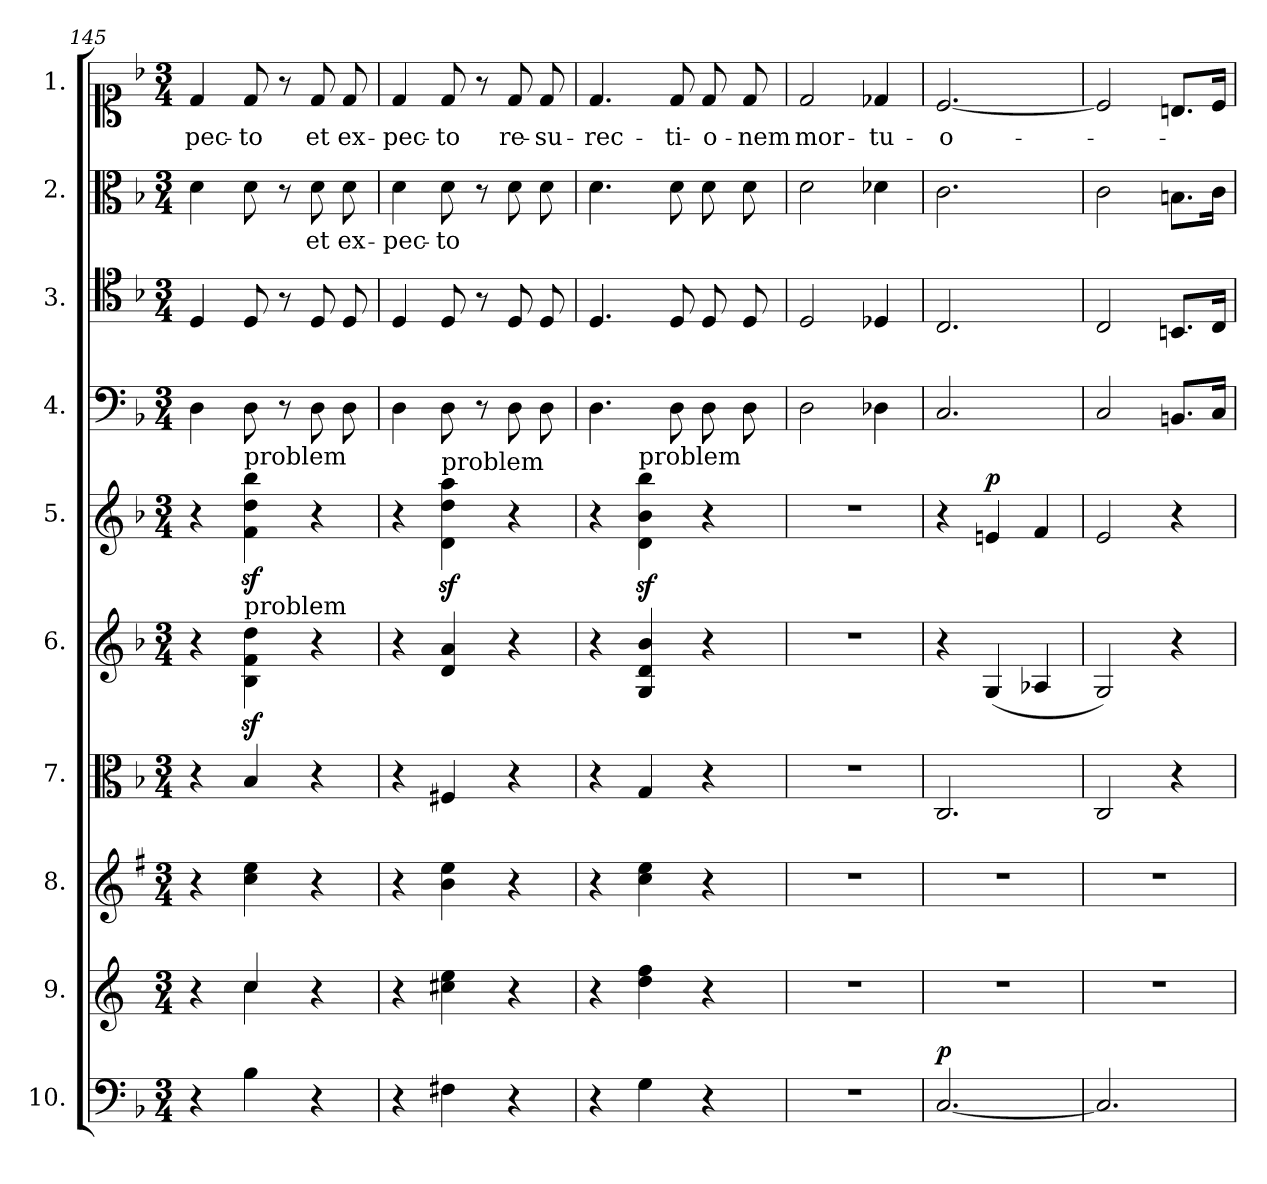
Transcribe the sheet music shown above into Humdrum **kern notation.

**kern	**dynam	**kern	**kern	**kern	**kern	**kern	**dynam	**kern	**kern	**kern	**text	**kern	**text
*part10	*part10	*part9	*part8	*part7	*part6	*part5	*part5	*part4	*part3	*part2	*part2	*part1	*part1
*staff10	*staff10	*staff9	*staff8	*staff7	*staff6	*staff5	*staff5	*staff4	*staff3	*staff2	*staff2	*staff1	*staff1
*I"10.	*	*I"9.	*I"8.	*I"7.	*I"6.	*I"5.	*	*I"4.	*I"3.	*I"2.	*	*I"1.	*
*clefF4	*	*clefG2	*clefG2	*clefC3	*clefG2	*clefG2	*	*clefF4	*clefC4	*clefC3	*	*clefC1	*
*	*	*ITrd4c7	*ITrd1c2	*	*	*	*	*	*	*	*	*	*
*k[b-]	*	*k[b-]	*k[b-]	*k[b-]	*k[b-]	*k[b-]	*	*k[b-]	*k[b-]	*k[b-]	*	*k[b-]	*
*M3/4	*	*M3/4	*M3/4	*M3/4	*M3/4	*M3/4	*	*M3/4	*M3/4	*M3/4	*	*M3/4	*
=145	=145	=145	=145	=145	=145	=145	=145	=145	=145	=145	=145	=145	=145
*	*	*^	*	*	*	*	*	*	*	*	*	*	*
4r	.	4r	4ryy	4r	4r	4r	4r	.	4D\	4D/	4d\	.	4d/	-pec-
!	!	!	!	!	!	!	!LO:TX:a:t=problem	!	!	!	!	!	!	!
!	!	!	!	!	!	!LO:TX:a:t=problem	!	!	!	!	!	!	!	!
4B-\	.	4f/	4f\	4b-\ 4dd\	4B-/	4B-z\ 4fz\ 4ddz\	4fz\ 4ddz\ 4bb-z\	.	8D\	8D/	8d\	.	8d/	-to
.	.	.	.	.	.	.	.	.	8r	8r	8r	.	8r	.
4r	.	4r	4ryy	4r	4r	4r	4r	.	8D\	8D/	8d\	et	8d/	et
.	.	.	.	.	.	.	.	.	8D\	8D/	8d\	ex-	8d/	ex-
*	*	*v	*v	*	*	*	*	*	*	*	*	*	*	*
=146	=146	=146	=146	=146	=146	=146	=146	=146	=146	=146	=146	=146	=146
4r	.	4r	4r	4r	4r	4r	.	4D\	4D/	4d\	-pec-	4d/	-pec-
!	!	!	!	!	!	!LO:TX:a:t=problem	!	!	!	!	!	!	!
4F#X\	.	4f#X\ 4a\	4a\ 4dd\	4F#X/	4d/ 4a/	4dz\ 4ddz\ 4aaz\	.	8D\	8D/	8d\	-to	8d/	-to
.	.	.	.	.	.	.	.	8r	8r	8r	.	8r	.
4r	.	4r	4r	4r	4r	4r	.	8D\	8D/	8d\	.	8d/	re-
.	.	.	.	.	.	.	.	8D\	8D/	8d\	.	8d/	-su-
=147	=147	=147	=147	=147	=147	=147	=147	=147	=147	=147	=147	=147	=147
4r	.	4r	4r	4r	4r	4r	.	4.D\	4.D/	4.d\	.	4.d/	-rec-
!	!	!	!	!	!	!LO:TX:a:t=problem	!	!	!	!	!	!	!
4G\	.	4g\ 4b-\	4b-\ 4dd\	4G/	4G/ 4d/ 4b-/	4dz\ 4b-z\ 4bb-z\	.	.	.	.	.	.	.
.	.	.	.	.	.	.	.	8D\	8D/	8d\	.	8d/	-ti-
4r	.	4r	4r	4r	4r	4r	.	8D\	8D/	8d\	.	8d/	-o-
.	.	.	.	.	.	.	.	8D\	8D/	8d\	.	8d/	-nem
=148	=148	=148	=148	=148	=148	=148	=148	=148	=148	=148	=148	=148	=148
2.r	.	2.r	2.r	2.r	2.r	2.r	.	2D\	2D/	2d\	.	2d/	mor-
.	.	.	.	.	.	.	.	4D-X\	4D-X/	4d-X\	.	4d-X/	-tu-
=149	=149	=149	=149	=149	=149	=149	=149	=149	=149	=149	=149	=149	=149
!	!LO:DY:a	!	!	!	!	!	!	!	!	!	!	!	!
[2.C/	p	2.r	2.r	2.C/	4r	4r	.	2.C/	2.C/	2.c\	.	[2.c/	-o-
!	!	!	!	!	!	!	!LO:DY:a	!	!	!	!	!	!
.	.	.	.	.	(4G/	4en/	p	.	.	.	.	.	.
.	.	.	.	.	4A-X/	4f/	.	.	.	.	.	.	.
=150	=150	=150	=150	=150	=150	=150	=150	=150	=150	=150	=150	=150	=150
2.C/]	.	2.r	2.r	2C/	2G/)	2e/	.	2C/	2C/	2c\	.	2c/]	.
.	.	.	.	4r	4r	4r	.	8.BBn/L	8.BBn/L	8.Bn\L	.	8.Bn/L	.
.	.	.	.	.	.	.	.	16C/Jk	16C/Jk	16c\Jk	.	16c/Jk	.
=	=	=	=	=	=	=	=	=	=	=	=	=	=
*-	*-	*-	*-	*-	*-	*-	*-	*-	*-	*-	*-	*-	*-
